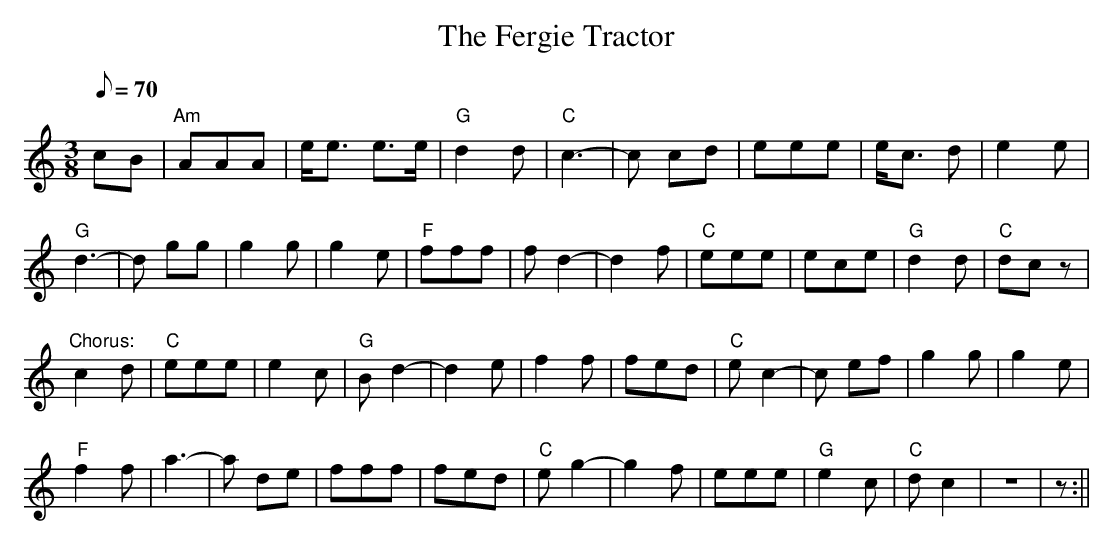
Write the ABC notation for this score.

X:1
T:Fergie Tractor, The
M:3/8
L:1/8
Q:70
K:C
cB|"Am"AAA|e<e e>e|"G"d2d|"C"c3-|c cd|eee|e<c d|e2e|!
"G"d3-|d gg|g2g|g2e|"F"fff|fd2-|d2f|"C"eee|ece|"G"d2d|"C"dcz|!
"Chorus:"c2d|"C"eee|e2c|"G"Bd2-|d2e|f2f|fed|"C"ec2-|c ef|g2g|g2e|!
"F"f2f|a3-|a de|fff|fed|"C"eg2-|g2f|eee|"G"e2c|"C"dc2|z3|z:||
